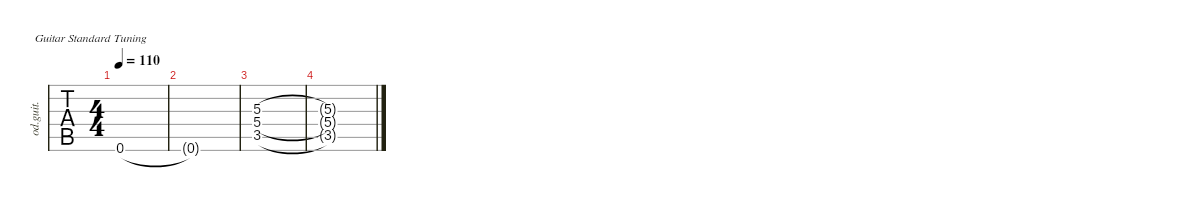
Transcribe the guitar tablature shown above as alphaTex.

\defaultSystemsLayout 4
\hideDynamics
\bracketExtendMode nobrackets
\track ("Overdriven Guitar" "od.guit.") {instrument overdrivenguitar}
\staff {tabs}
\tuning (E4 B3 G3 D3 A2 E2)
\ts (4 4)
\tempo 110
\clef g2
\ks c
0.6{t}.1{dy f} |
0.6{t}.1 |
(3.5 5.4 5.3).1{dy p} |
(3.5{t} 5.4{t} 5.3{t}).1
